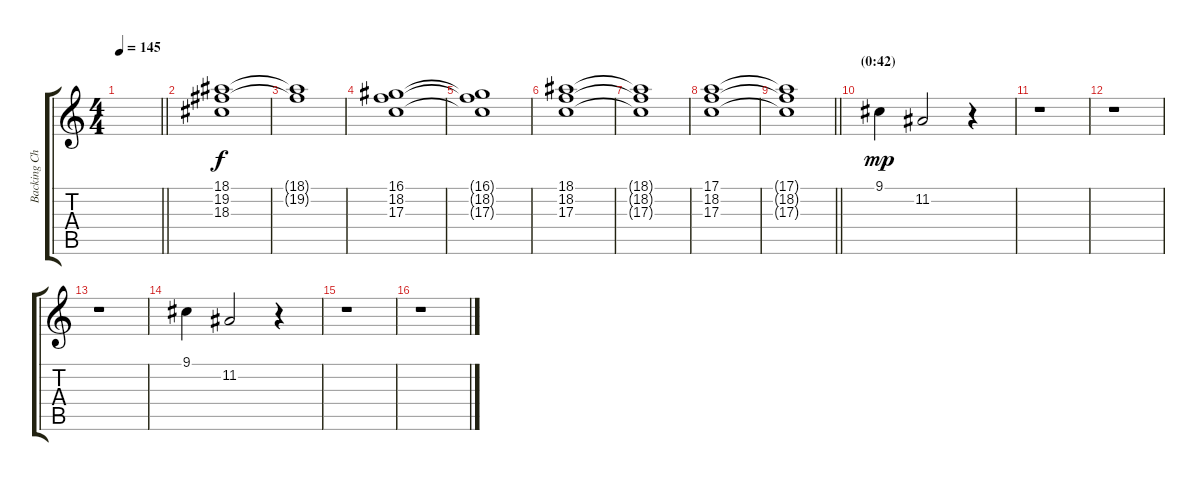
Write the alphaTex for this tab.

\track ("Backing Choir" "Backing Ch") {instrument pad4choir}
\staff {score tabs}
\tuning (E4 B3 G3 D3 A2 E2) {hide}
\ts (4 4)
\tempo 145
\clef g2
\barLineRight lightlight
\ks c
|
(18.1 19.2 18.3).1 |
(18.1{t} 19.2{t}).1 |
(16.1 18.2 17.3).1 |
(16.1{t} 18.2{t} 17.3{t}).1 |
(18.1 18.2 17.3).1 |
(18.1{t} 18.2{t} 17.3{t}).1 |
(17.1 18.2 17.3).1 |
\barLineRight lightlight
(17.1{t} 18.2{t} 17.3{t}).1 |
\section ("" "(0:42)")
9.1.4{dy mp} 11.2.2 r.4 |
r.1 |
r.1 |
r.1 |
9.1.4 11.2.2 r.4 |
r.1 |
r.1
